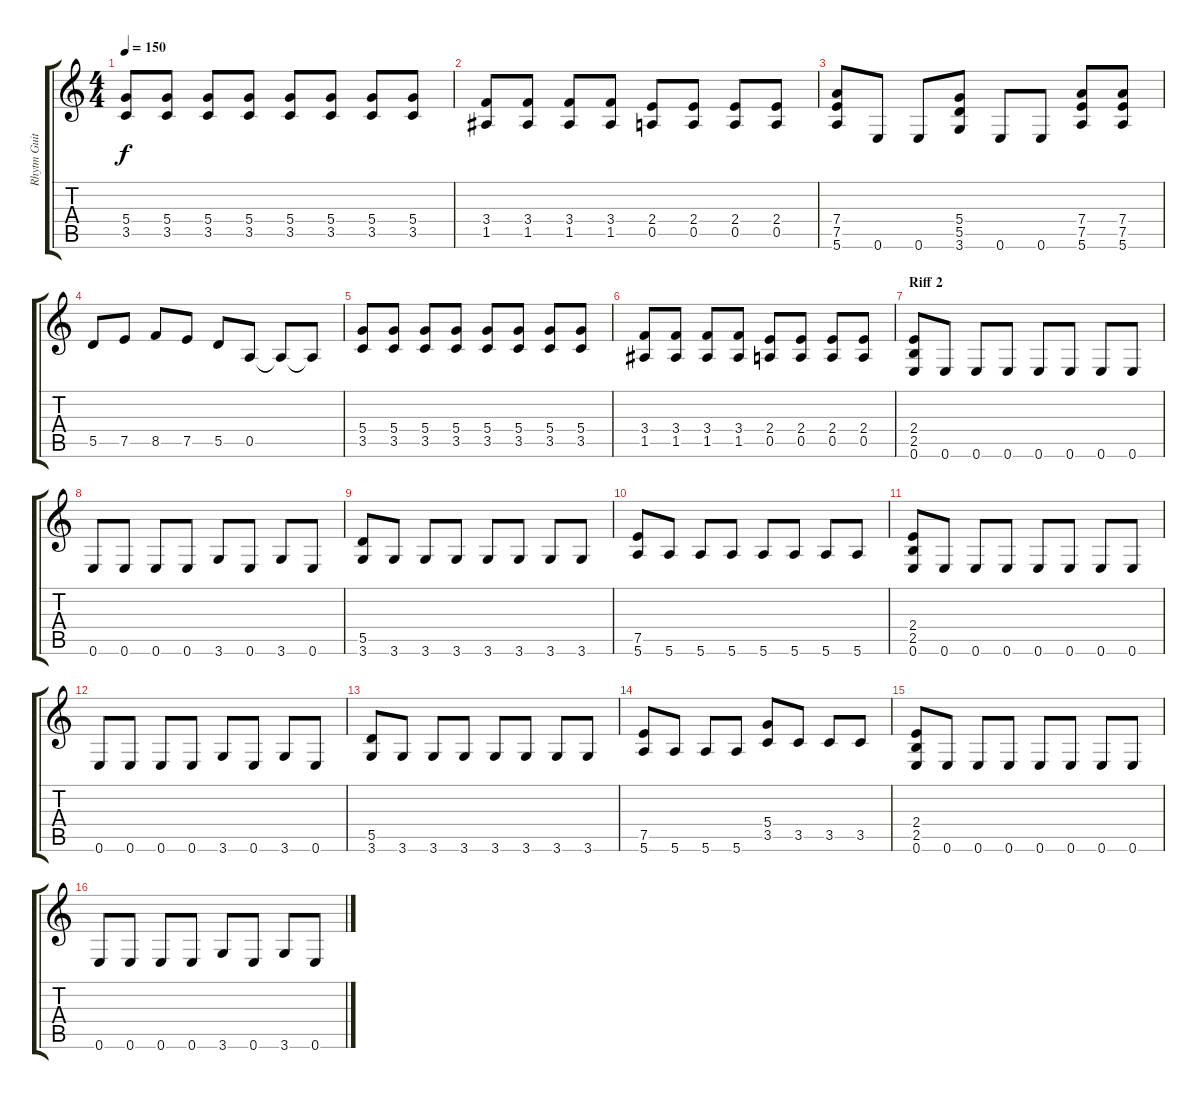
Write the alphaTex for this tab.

\track ("Rhytm Guitar" "Rhytm Guit") {instrument distortionguitar}
\staff {score tabs}
\tuning (E4 B3 G3 D3 A2 E2) {hide}
\ts (4 4)
\tempo 150
\clef g2
\ks c
(5.4 3.5).8{dy f} (5.4 3.5).8 (5.4 3.5).8 (5.4 3.5).8 (5.4 3.5).8 (5.4 3.5).8 (5.4 3.5).8 (5.4 3.5).8 |
(3.4 1.5).8 (3.4 1.5).8 (3.4 1.5).8 (3.4 1.5).8 (2.4 0.5).8 (2.4 0.5).8 (2.4 0.5).8 (2.4 0.5).8 |
(7.4 7.5 5.6).8 0.6.8 0.6.8 (5.4 5.5 3.6).8 0.6.8 0.6.8 (7.4 7.5 5.6).8 (7.4 7.5 5.6).8 |
5.5.8 7.5.8 8.5.8 7.5.8 5.5.8 0.5.8 0.5{t}.8 0.5{t}.8 |
(5.4 3.5).8 (5.4 3.5).8 (5.4 3.5).8 (5.4 3.5).8 (5.4 3.5).8 (5.4 3.5).8 (5.4 3.5).8 (5.4 3.5).8 |
(3.4 1.5).8 (3.4 1.5).8 (3.4 1.5).8 (3.4 1.5).8 (2.4 0.5).8 (2.4 0.5).8 (2.4 0.5).8 (2.4 0.5).8 |
\section ("" "Riff 2")
(2.4 2.5 0.6).8 0.6.8 0.6.8 0.6.8 0.6.8 0.6.8 0.6.8 0.6.8 |
0.6.8 0.6.8 0.6.8 0.6.8 3.6.8 0.6.8 3.6.8 0.6.8 |
(5.5 3.6).8 3.6.8 3.6.8 3.6.8 3.6.8 3.6.8 3.6.8 3.6.8 |
(7.5 5.6).8 5.6.8 5.6.8 5.6.8 5.6.8 5.6.8 5.6.8 5.6.8 |
(2.4 2.5 0.6).8 0.6.8 0.6.8 0.6.8 0.6.8 0.6.8 0.6.8 0.6.8 |
0.6.8 0.6.8 0.6.8 0.6.8 3.6.8 0.6.8 3.6.8 0.6.8 |
(5.5 3.6).8 3.6.8 3.6.8 3.6.8 3.6.8 3.6.8 3.6.8 3.6.8 |
(7.5 5.6).8 5.6.8 5.6.8 5.6.8 (5.4 3.5).8 3.5.8 3.5.8 3.5.8 |
(2.4 2.5 0.6).8 0.6.8 0.6.8 0.6.8 0.6.8 0.6.8 0.6.8 0.6.8 |
0.6.8 0.6.8 0.6.8 0.6.8 3.6.8 0.6.8 3.6.8 0.6.8
